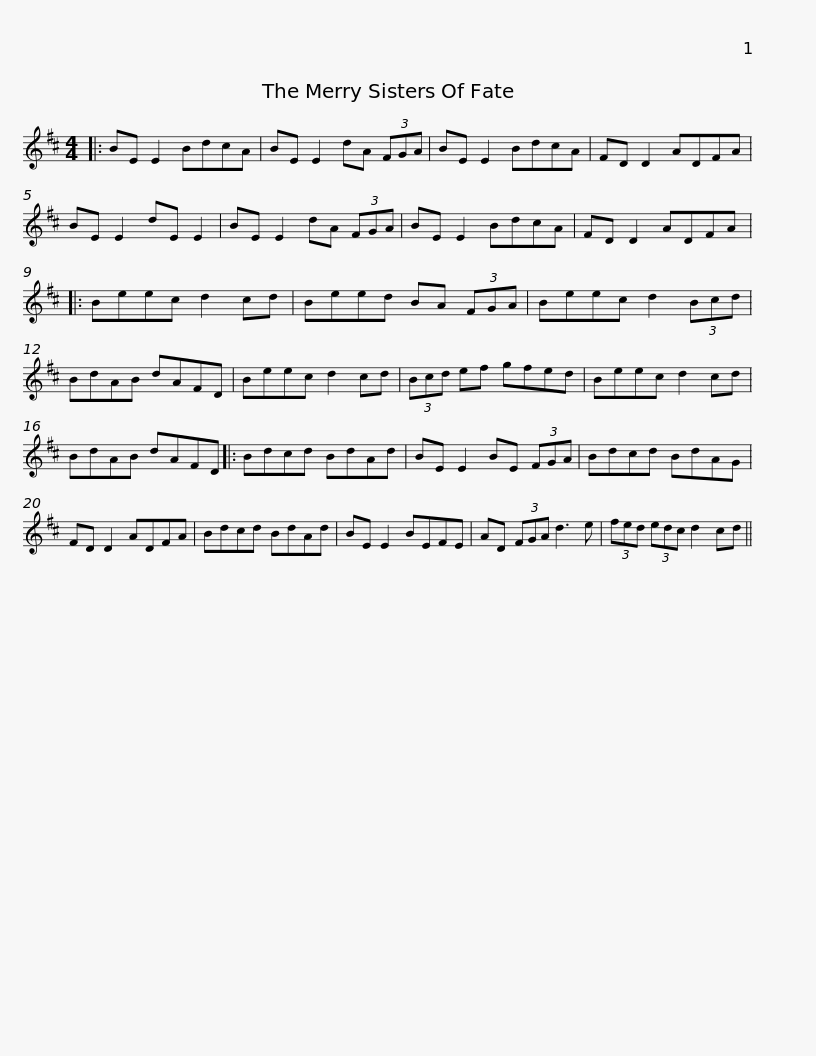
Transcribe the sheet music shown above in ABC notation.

X:1
L:1/8
M:4/4
I:linebreak $
K:D
V:1 treble
V:1
|: BE E2 BdcA | BE E2 dA (3FGA | BE E2 BdcA | FD D2 ADFA | BE E2 dE E2 | %5
 BE E2 dA (3FGA |$ BE E2 BdcA | FD D2 ADFA |: Beec d2 cd | Beed BA (3FGA | %10
 Beec d2 (3Bcd |$ BdAB dAFD | Beec d2 cd | (3Bcd ef gfed | Beec d2 cd | %15
 BdAB dAFD |:$ Bdcd BdAd | BE E2 BE (3FGA | Bdcd BdAG | FD D2 ADFA | %20
 Bdcd BdAd |$ BE E2 BEFE | AD (3FGA d3 e | (3fed (3edc d2 cd || %24
